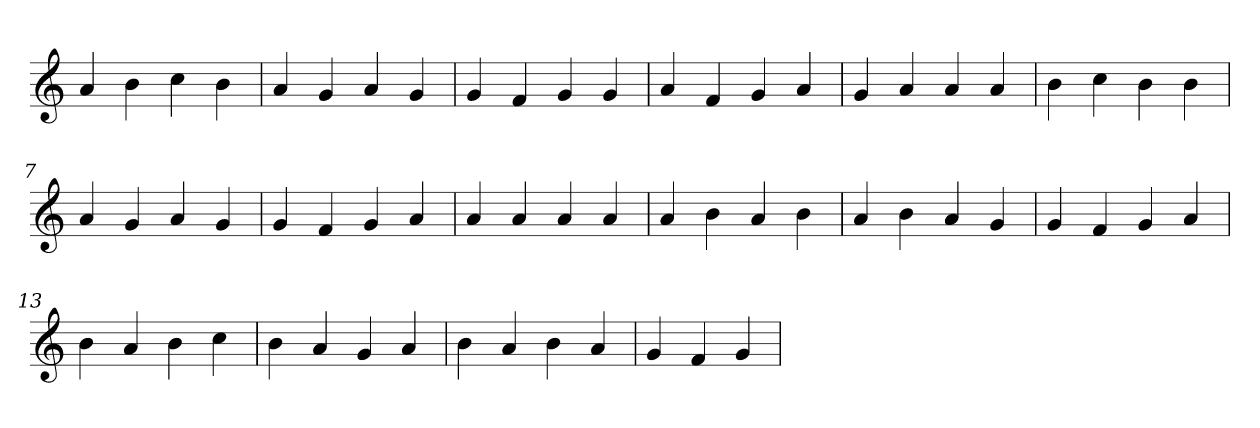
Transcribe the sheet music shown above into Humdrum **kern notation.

**kern
*part1
*staff1
*clefG2
=1
4a
4b
4cc
4b
=2
4a
4g
4a
4g
=3
4g
4f
4g
4g
=4
4a
4f
4g
4a
=5
4g
4a
4a
4a
=6
4b
4cc
4b
4b
=7
4a
4g
4a
4g
=8
4g
4f
4g
4a
=9
4a
4a
4a
4a
=10
4a
4b
4a
4b
=11
4a
4b
4a
4g
=12
4g
4f
4g
4a
=13
4b
4a
4b
4cc
=14
4b
4a
4g
4a
=15
4b
4a
4b
4a
=16
4g
4f
4g
=
*-
